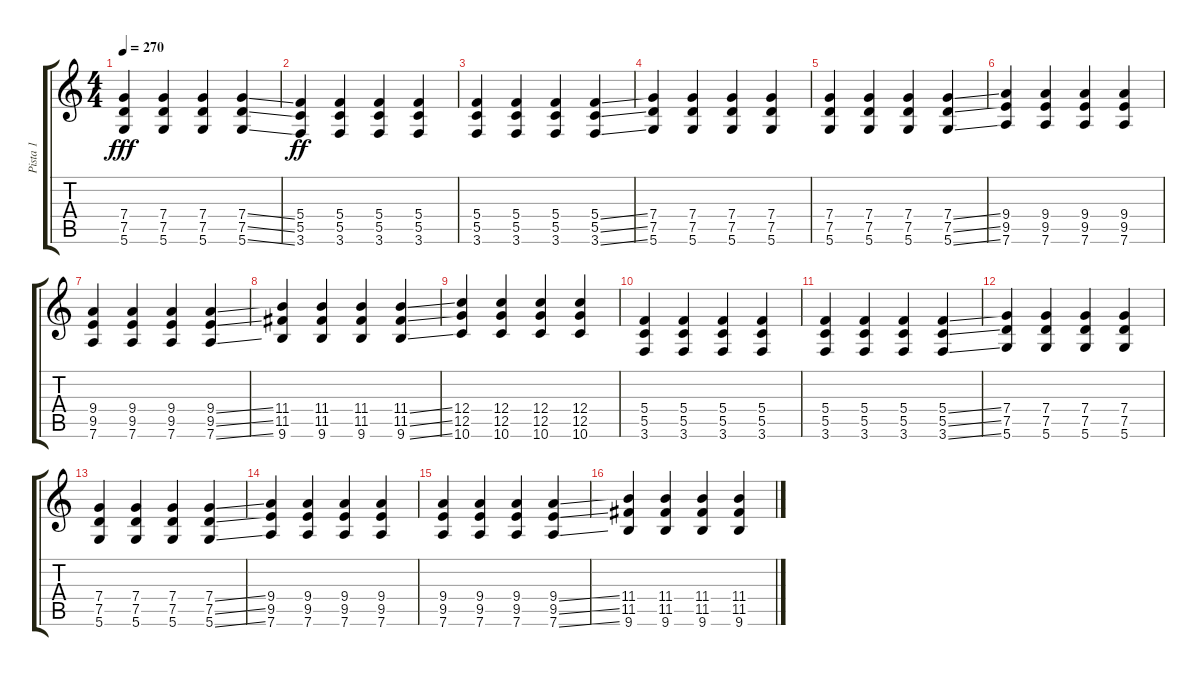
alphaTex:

\track ("Pista 1" "Pista 1") {instrument electricguitarjazz}
\staff {score tabs}
\tuning (D4 A3 F3 C3 G2 D2) {hide}
\ts (4 4)
\tempo 270
\clef g2
\ks c
(7.4 7.5 5.6).4{dy fff} (7.4 7.5 5.6).4 (7.4 7.5 5.6).4 (7.4{ss} 7.5{ss} 5.6{ss}).4 |
(5.4 5.5 3.6).4{dy ff} (5.4 5.5 3.6).4 (5.4 5.5 3.6).4 (5.4 5.5 3.6).4 |
(5.4 5.5 3.6).4 (5.4 5.5 3.6).4 (5.4 5.5 3.6).4 (5.4{ss} 5.5{ss} 3.6{ss}).4 |
(7.4 7.5 5.6).4 (7.4 7.5 5.6).4 (7.4 7.5 5.6).4 (7.4 7.5 5.6).4 |
(7.4 7.5 5.6).4 (7.4 7.5 5.6).4 (7.4 7.5 5.6).4 (7.4{ss} 7.5{ss} 5.6{ss}).4 |
(9.4 9.5 7.6).4 (9.4 9.5 7.6).4 (9.4 9.5 7.6).4 (9.4 9.5 7.6).4 |
(9.4 9.5 7.6).4 (9.4 9.5 7.6).4 (9.4 9.5 7.6).4 (9.4{ss} 9.5{ss} 7.6{ss}).4 |
(11.4 11.5 9.6).4 (11.4 11.5 9.6).4 (11.4 11.5 9.6).4 (11.4{ss} 11.5{ss} 9.6{ss}).4 |
(12.4 12.5 10.6).4 (12.4 12.5 10.6).4 (12.4 12.5 10.6).4 (12.4 12.5 10.6).4 |
(5.4 5.5 3.6).4 (5.4 5.5 3.6).4 (5.4 5.5 3.6).4 (5.4 5.5 3.6).4 |
(5.4 5.5 3.6).4 (5.4 5.5 3.6).4 (5.4 5.5 3.6).4 (5.4{ss} 5.5{ss} 3.6{ss}).4 |
(7.4 7.5 5.6).4 (7.4 7.5 5.6).4 (7.4 7.5 5.6).4 (7.4 7.5 5.6).4 |
(7.4 7.5 5.6).4 (7.4 7.5 5.6).4 (7.4 7.5 5.6).4 (7.4{ss} 7.5{ss} 5.6{ss}).4 |
(9.4 9.5 7.6).4 (9.4 9.5 7.6).4 (9.4 9.5 7.6).4 (9.4 9.5 7.6).4 |
(9.4 9.5 7.6).4 (9.4 9.5 7.6).4 (9.4 9.5 7.6).4 (9.4{ss} 9.5{ss} 7.6{ss}).4 |
(11.4 11.5 9.6).4 (11.4 11.5 9.6).4 (11.4 11.5 9.6).4 (11.4{ss} 11.5{ss} 9.6{ss}).4
